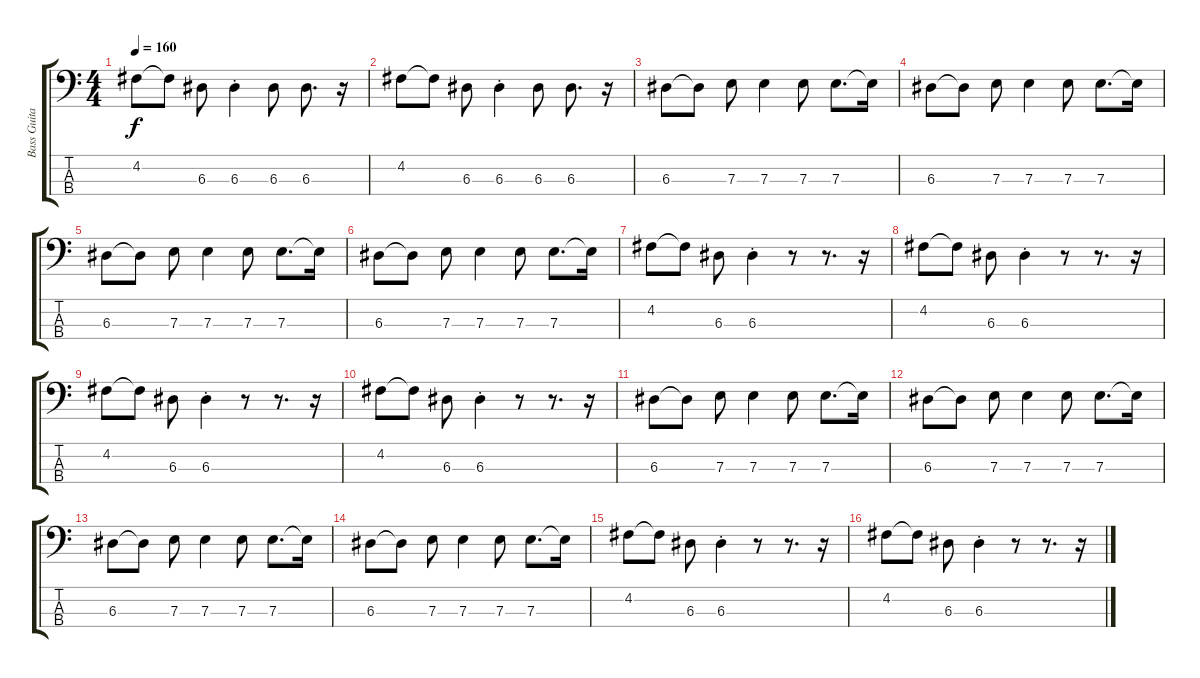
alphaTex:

\track ("Bass Guitar" "Bass Guita") {instrument electricbasspick}
\staff {score tabs}
\tuning (G2 D2 A1 E1) {hide}
\ts (4 4)
\tempo 160
\clef f4
\ks c
4.2.8{dy f} 4.2{t}.8 6.3.8 6.3{st}.4 6.3.8 6.3.8{d} r.16 |
4.2.8 4.2{t}.8 6.3.8 6.3{st}.4 6.3.8 6.3.8{d} r.16 |
6.3.8 6.3{t}.8 7.3.8 7.3.4 7.3.8 7.3.8{d} 7.3{t}.16 |
6.3.8 6.3{t}.8 7.3.8 7.3.4 7.3.8 7.3.8{d} 7.3{t}.16 |
6.3.8 6.3{t}.8 7.3.8 7.3.4 7.3.8 7.3.8{d} 7.3{t}.16 |
6.3.8 6.3{t}.8 7.3.8 7.3.4 7.3.8 7.3.8{d} 7.3{t}.16 |
4.2.8 4.2{t}.8 6.3.8 6.3{st}.4 r.8 r.8{d} r.16 |
4.2.8 4.2{t}.8 6.3.8 6.3{st}.4 r.8 r.8{d} r.16 |
4.2.8 4.2{t}.8 6.3.8 6.3{st}.4 r.8 r.8{d} r.16 |
4.2.8 4.2{t}.8 6.3.8 6.3{st}.4 r.8 r.8{d} r.16 |
6.3.8 6.3{t}.8 7.3.8 7.3.4 7.3.8 7.3.8{d} 7.3{t}.16 |
6.3.8 6.3{t}.8 7.3.8 7.3.4 7.3.8 7.3.8{d} 7.3{t}.16 |
6.3.8 6.3{t}.8 7.3.8 7.3.4 7.3.8 7.3.8{d} 7.3{t}.16 |
6.3.8 6.3{t}.8 7.3.8 7.3.4 7.3.8 7.3.8{d} 7.3{t}.16 |
4.2.8 4.2{t}.8 6.3.8 6.3{st}.4 r.8 r.8{d} r.16 |
4.2.8 4.2{t}.8 6.3.8 6.3{st}.4 r.8 r.8{d} r.16
